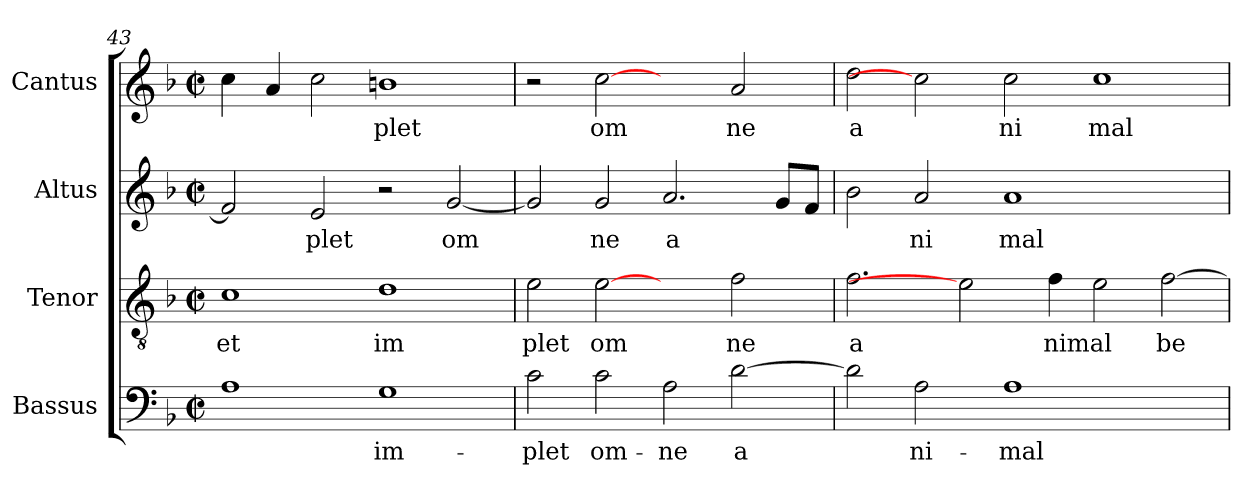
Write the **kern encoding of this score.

**kern	**text	**kern	**text	**kern	**text	**kern	**text
*part4	*part4	*part3	*part3	*part2	*part2	*part1	*part1
*staff4	*staff4	*staff3	*staff3	*staff2	*staff2	*staff1	*staff1
*I"Bassus	*	*I"Tenor	*	*I"Altus	*	*I"Cantus	*
!!LO:PB:g=z
*clefF4	*	*clefGv2	*	*clefG2	*	*clefG2	*
*k[b-]	*	*k[b-]	*	*k[b-]	*	*k[b-]	*
*F:	*	*F:	*	*F:	*	*F:	*
*M2/2	*	*M2/2	*	*M2/2	*	*M2/2	*
*met(c|)	*	*met(c|)	*	*met(c|)	*	*met(c|)	*
=43	=43	=43	=43	=43	=43	=43	=43
!	!LO:LY:b:cj	!	!LO:LY:b:cj	!	!LO:LY:b:cj	!	!LO:LY:b:cj
1A	.	1c	et	2f/]	--	4cc\	.
!	!	!	!	!	!	!	!LO:LY:b:cj
.	.	.	.	.	.	4a/	.
!	!	!	!	!	!LO:LY:b:cj	!	!LO:LY:b:cj
.	.	.	.	2e/	-plet	2cc\	.
!	!LO:LY:b:cj	!	!LO:LY:b:cj	!	!	!	!LO:LY:b:cj
1G	im-	1d	im	2r	.	1bn	plet
!	!	!	!	!	!LO:LY:b:cj	!	!
.	.	.	.	[<2g/	om	.	.
=44	=44	=44	=44	=44	=44	=44	=44
!	!LO:LY:b:cj	!	!LO:LY:b:cj	!	!LO:LY:b:cj	!	!
2c\	-plet	2e\	plet	2g/]	.	2r	.
!	!LO:LY:b:cj	!	!LO:LY:b:cj	!	!LO:LY:b:cj	!	!LO:LY:b:cj
2c\	om-	[2e	om	2g/	ne	[2cc	om
!	!LO:LY:b:cj	!	!	!	!LO:LY:b:cj	!	!
2A\	-ne	2ryy	.	2.a/	a	2ryy	.
!	!LO:LY:b:cj	!	!LO:LY:b:cj	!	!	!	!LO:LY:b:cj
[>2d\	a-	2f\	ne	.	.	2a/	ne
!	!	!	!	!	!LO:LY:b:cj	!	!
.	.	.	.	8g/L	.	.	.
!	!	!	!	!	!LO:LY:b:cj	!	!
.	.	.	.	8f/J	.	.	.
=45	=45	=45	=45	=45	=45	=45	=45
!	!LO:LY:b:cj	!	!LO:LY:b:cj	!	!LO:LY:b:cj	!	!LO:LY:b:cj
2d\]	--	2.f\	a	2b-\	.	2dd\	a
!	!LO:LY:b:cj	!	!	!	!LO:LY:b:cj	!	!
2A\	-ni-	.	.	2a/	ni	2cc]	.
.	.	2e]	.	.	.	.	.
!	!LO:LY:b:cj	!	!	!	!LO:LY:b:cj	!	!LO:LY:b:cj
1A	-mal	.	.	1a	mal	2cc\	ni
!	!	!	!LO:LY:b:cj	!	!	!	!
.	.	4f\	nimal	.	.	.	.
!	!	!	!LO:LY:b:cj	!	!	!	!LO:LY:b:cj
.	.	2e\	.	.	.	1cc	mal
!	!	!	!LO:LY:b:cj	!	!	!	!
2ryy	.	[>2f\	be	2ryy	.	.	.
=	=	=	=	=	=	=	=
*-	*-	*-	*-	*-	*-	*-	*-
